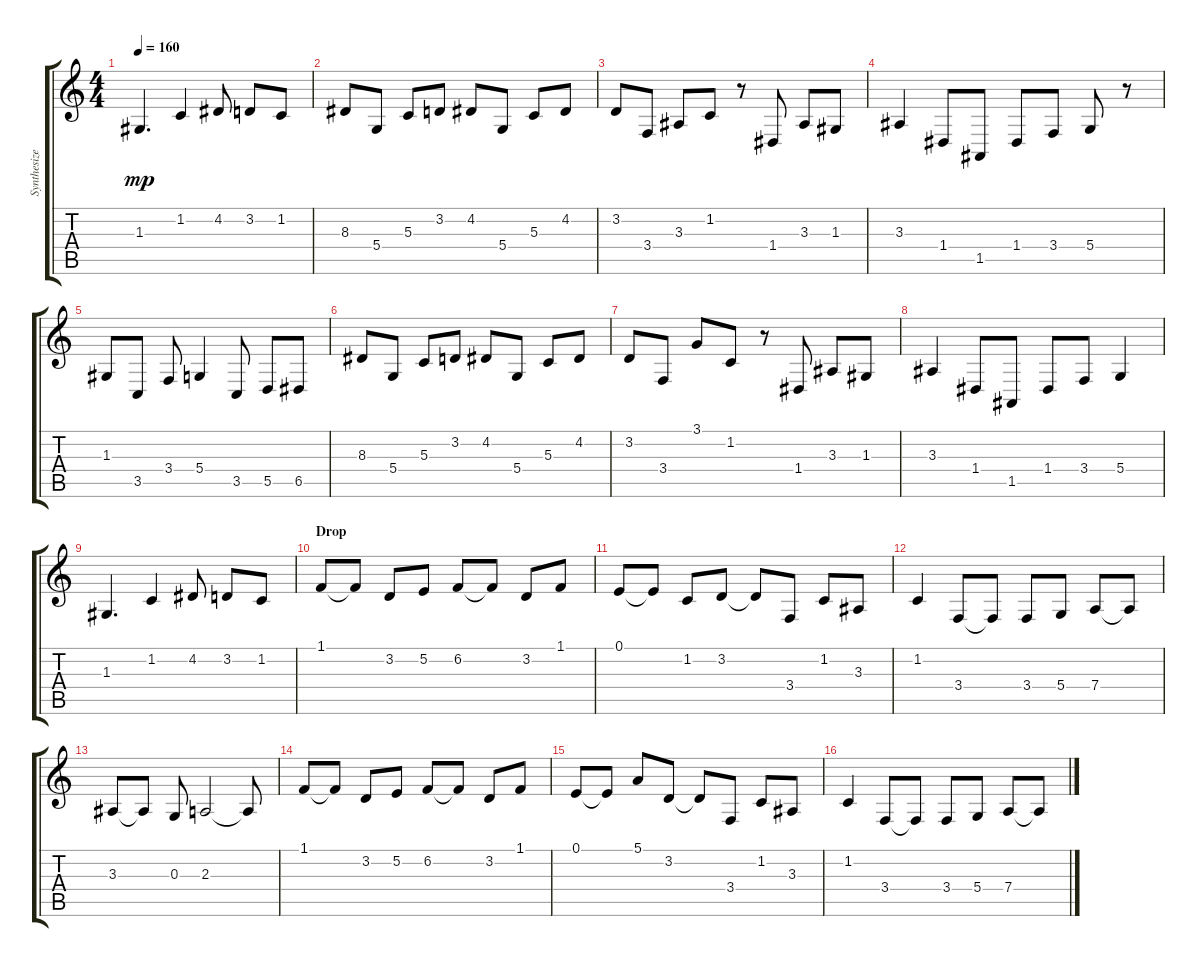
\track ("Synthesizer" "Synthesize") {instrument pad8sweep}
\staff {score tabs}
\tuning (E4 B3 G3 D3 A2 E2) {hide}
\ts (4 4)
\tempo 160
\clef g2
\ks c
1.3.4{d dy mp} 1.2.4 4.2.8 3.2.8 1.2.8 |
8.3.8 5.4.8 5.3.8 3.2.8 4.2.8 5.4.8 5.3.8 4.2.8 |
3.2.8 3.4.8 3.3.8 1.2.8 r.8 1.4.8 3.3.8 1.3.8 |
3.3.4 1.4.8 1.5.8 1.4.8 3.4.8 5.4.8 r.8 |
1.3.8 3.5.8 3.4.8 5.4.4 3.5.8 5.5.8 6.5.8 |
8.3.8 5.4.8 5.3.8 3.2.8 4.2.8 5.4.8 5.3.8 4.2.8 |
3.2.8 3.4.8 3.1.8 1.2.8 r.8 1.4.8 3.3.8 1.3.8 |
3.3.4 1.4.8 1.5.8 1.4.8 3.4.8 5.4.4 |
1.3.4{d} 1.2.4 4.2.8 3.2.8 1.2.8 |
\section ("" "Drop")
1.1.8 1.1{t}.8 3.2.8 5.2.8 6.2.8 6.2{t}.8 3.2.8 1.1.8 |
0.1.8 0.1{t}.8 1.2.8 3.2.8 3.2{t}.8 3.4.8 1.2.8 3.3.8 |
1.2.4 3.4.8 3.4{t}.8 3.4.8 5.4.8 7.4.8 7.4{t}.8 |
3.3.8 3.3{t}.8 0.3.8 2.3.2 2.3{t}.8 |
1.1.8 1.1{t}.8 3.2.8 5.2.8 6.2.8 6.2{t}.8 3.2.8 1.1.8 |
0.1.8 0.1{t}.8 5.1.8 3.2.8 3.2{t}.8 3.4.8 1.2.8 3.3.8 |
1.2.4 3.4.8 3.4{t}.8 3.4.8 5.4.8 7.4.8 7.4{t}.8
